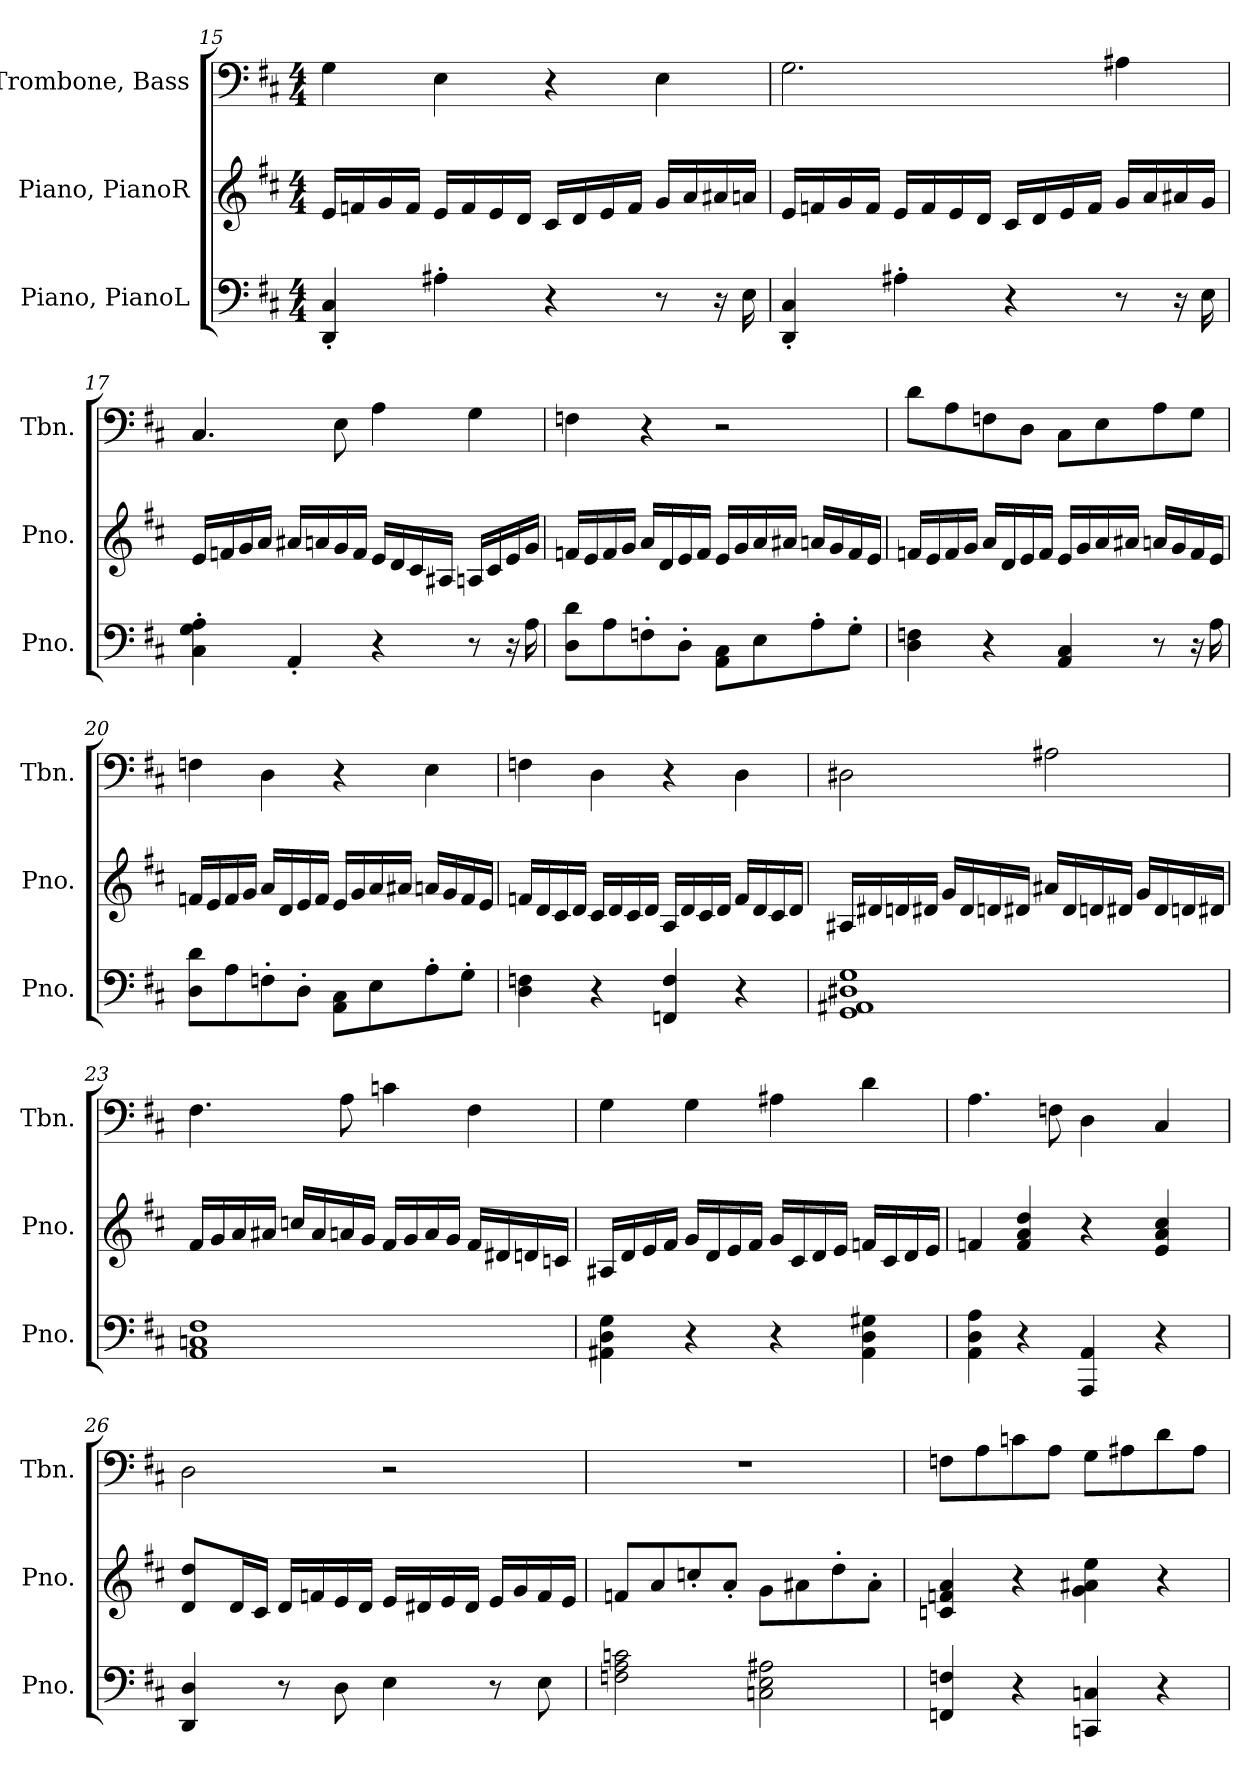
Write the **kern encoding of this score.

**kern	**kern	**kern
*part3	*part2	*part1
*staff3	*staff2	*staff1
*I"Piano, PianoL	*I"Piano, PianoR	*I"Trombone, Bass
*I'Pno.	*I'Pno.	*I'Tbn.
!!LO:LB:g=z
*clefF4	*clefG2	*clefF4
*k[f#c#]	*k[f#c#]	*k[f#c#]
*M4/4	*M4/4	*M4/4
=15	=15	=15
4DD/' 4C#/'	16e/LL	4G\
.	16fn/	.
.	16g/	.
.	16f/JJ	.
4A#X'\	16e/LL	4E\
.	16f/	.
.	16e/	.
.	16d/JJ	.
4r	16c#/LL	4r
.	16d/	.
.	16e/	.
.	16f/JJ	.
8r	16g/LL	4E\
.	16a/	.
16r	16a#X/	.
16E\	16an/JJ	.
=16	=16	=16
4DD/' 4C#/'	16e/LL	2.G\
.	16fn/	.
.	16g/	.
.	16f/JJ	.
4A#X'\	16e/LL	.
.	16f/	.
.	16e/	.
.	16d/JJ	.
4r	16c#/LL	.
.	16d/	.
.	16e/	.
.	16f/JJ	.
8r	16g/LL	4A#X\
.	16a/	.
16r	16a#X/	.
16E\	16g/JJ	.
!!LO:PB:g=z
=17	=17	=17
4C#\' 4G\' 4A\'	16e/LL	4.C#/
.	16fn/	.
.	16g/	.
.	16a/JJ	.
4AA'/	16a#X/LL	.
.	16an/	.
.	16g/	8E\
.	16f/JJ	.
4r	16e/LL	4A\
.	16d/	.
.	16c#/	.
.	16A#X/JJ	.
8r	16An/LL	4G\
.	16c#/	.
16r	16e/	.
16A\	16g/JJ	.
=18	=18	=18
8D\ 8d\L	16fn/LL	4Fn\
.	16e/	.
8A\	16f/	.
.	16g/JJ	.
8Fn'\	16a/LL	4r
.	16d/	.
8D'\J	16e/	.
.	16f/JJ	.
8AA\ 8C#\L	16e/LL	2r
.	16g/	.
8E\	16a/	.
.	16a#X/JJ	.
8A'\	16an/LL	.
.	16g/	.
8G'\J	16f/	.
.	16e/JJ	.
!!LO:LB:g=z
=19	=19	=19
4D\ 4Fn\	16fn/LL	8d\L
.	16e/	.
.	16f/	8A\
.	16g/JJ	.
4r	16a/LL	8Fn\
.	16d/	.
.	16e/	8D\J
.	16f/JJ	.
4AA/ 4C#/	16e/LL	8C#\L
.	16g/	.
.	16a/	8E\
.	16a#X/JJ	.
8r	16an/LL	8A\
.	16g/	.
16r	16f/	8G\J
16A\	16e/JJ	.
=20	=20	=20
8D\ 8d\L	16fn/LL	4Fn\
.	16e/	.
8A\	16f/	.
.	16g/JJ	.
8Fn'\	16a/LL	4D\
.	16d/	.
8D'\J	16e/	.
.	16f/JJ	.
8AA\ 8C#\L	16e/LL	4r
.	16g/	.
8E\	16a/	.
.	16a#X/JJ	.
8A'\	16an/LL	4E\
.	16g/	.
8G'\J	16f/	.
.	16e/JJ	.
!!LO:LB:g=z
=21	=21	=21
4D\ 4Fn\	16fn/LL	4Fn\
.	16d/	.
.	16c#/	.
.	16d/JJ	.
4r	16c#/LL	4D\
.	16d/	.
.	16c#/	.
.	16d/JJ	.
4FFn/ 4F/	16A/LL	4r
.	16d/	.
.	16c#/	.
.	16d/JJ	.
4r	16f/LL	4D\
.	16d/	.
.	16c#/	.
.	16d/JJ	.
=22	=22	=22
1GG 1AA#X 1D#X 1G	16A#X/LL	2D#X\
.	16d#X/	.
.	16dn/	.
.	16d#X/JJ	.
.	16g/LL	.
.	16d#/	.
.	16dn/	.
.	16d#X/JJ	.
.	16a#X/LL	2A#X\
.	16d#/	.
.	16dn/	.
.	16d#X/JJ	.
.	16g/LL	.
.	16d#/	.
.	16dn/	.
.	16d#X/JJ	.
!!LO:LB:g=z
=23	=23	=23
1AA 1Cn 1F#	16f#/LL	4.F#\
.	16g/	.
.	16a/	.
.	16a#X/JJ	.
.	16ccn/LL	.
.	16a#/	.
.	16an/	8A\
.	16g/JJ	.
.	16f#/LL	4cn\
.	16g/	.
.	16a/	.
.	16g/JJ	.
.	16f#/LL	4F#\
.	16d#X/	.
.	16dn/	.
.	16cn/JJ	.
=24	=24	=24
4AA#X\ 4D\ 4G\	16A#X/LL	4G\
.	16d/	.
.	16e/	.
.	16f#/JJ	.
4r	16g/LL	4G\
.	16d/	.
.	16e/	.
.	16f#/JJ	.
4r	16g/LL	4A#X\
.	16c#/	.
.	16d/	.
.	16e/JJ	.
4AA#\ 4D\ 4G#X\	16fn/LL	4d\
.	16c#/	.
.	16d/	.
.	16e/JJ	.
!!LO:PB:g=z
=25	=25	=25
*	*	*^
*	*	*	*^
*	*	*	*	*^
*	*	*	*	*	*^
4AA\ 4D\ 4A\	4fn/	4.A\	2ryy	2ryy	2ryy	2...ryy
4r	4f/ 4a/ 4dd/	.	.	.	.	.
.	.	8Fn\	.	.	.	.
4AAA/ 4AA/	4r	4D\	16ryy	8ryy	4ryy	.
*	*	*MM131	*	*	*	*
.	.	.	4..ryy	.	.	.
*	*	*MM130	*	*	*	*
.	.	.	.	4.ryy	.	.
*	*	*MM129	*	*	*	*
4r	4e/ 4a/ 4cc#/	4C#/	.	.	16ryy	.
*	*	*MM128	*	*	*	*
.	.	.	.	.	8.ryy	.
*	*	*MM127	*	*	*	*
.	.	.	.	.	.	16ryy
*	*	*	*v	*v	*v	*v
=26	=26	=26	=26
4DD/ 4D/	8d/ 8dd/L	2D\	16ryy
*	*	*MM132	*
.	.	.	2...ryy
.	16d/L	.	.
.	16c#/JJ	.	.
8r	16d/LL	.	.
.	16fn/	.	.
8D\	16e/	.	.
.	16d/JJ	.	.
4E\	16e/LL	2r	.
.	16d#X/	.	.
.	16e/	.	.
.	16d#/JJ	.	.
8r	16e/LL	.	.
.	16g/	.	.
8E\	16f/	.	.
.	16e/JJ	.	.
*	*	*v	*v
=27	=27	=27
2Fn\ 2A\ 2cn\	8fn/L	1r
.	8a/	.
.	8ccn'/	.
.	8a'/J	.
2Cn\ 2E\ 2A#X\	8g\L	.
.	8a#X\	.
.	8dd'\	.
.	8a#'\J	.
!!LO:LB:g=z
=28	=28	=28
4FFn/ 4Fn/	4cn/ 4fn/ 4a/	8Fn\L
.	.	8A\
4r	4r	8cn\
.	.	8A\J
4CCn/ 4Cn/	4g\ 4a#X\ 4ee\	8G\L
.	.	8A#X\
4r	4r	8d\
.	.	8A#\J
=	=	=
*-	*-	*-
